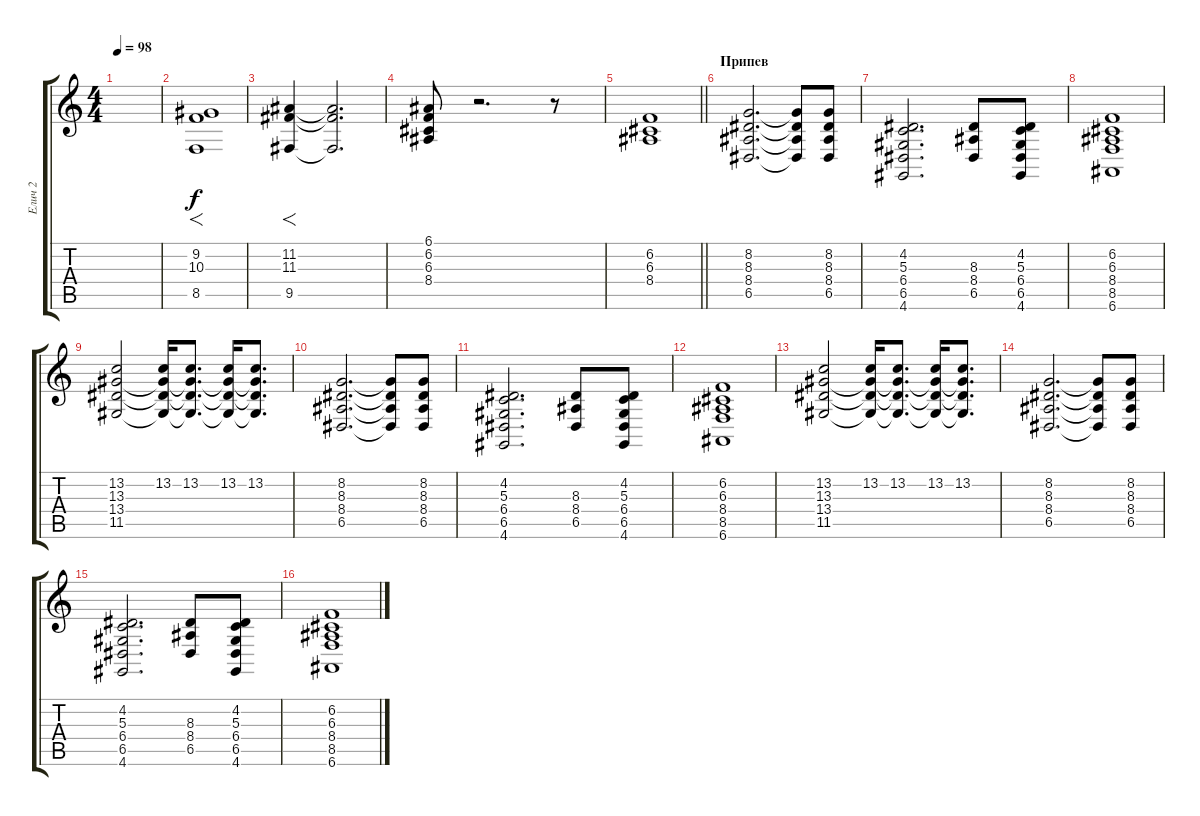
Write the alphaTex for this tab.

\track ("Елич 2" "Елич 2") {instrument brasssection}
\staff {score tabs}
\tuning (E4 B3 G3 D3 A2 E2) {hide}
\ts (4 4)
\tempo 98
\clef g2
\ks c
|
(9.2 10.3 8.5).1{f} |
(11.2 11.3 9.5).4{f} (11.2{t} 11.3{t} 9.5{t}).2{d} |
(6.1 6.2 6.3 8.4).8 r.2{d} r.8 |
\barLineRight lightlight
(6.2 6.3 8.4).1 |
\section ("" "Припев")
(8.2 8.3 8.4 6.5).2{d} (8.2{t} 8.3{t} 8.4{t} 6.5{t}).8 (8.2 8.3 8.4 6.5).8 |
(4.2 5.3 6.4 6.5 4.6).2{d} (8.3 8.4 6.5).8 (4.2 5.3 6.4 6.5 4.6).8 |
(6.2 6.3 8.4 8.5 6.6).1 |
(13.2 13.3 13.4 11.5).2 (13.2 13.3{t} 13.4{t} 11.5{t}).16 (13.2 13.3{t} 13.4{t} 11.5{t}).8{d} (13.2 13.3{t} 13.4{t} 11.5{t}).16 (13.2 13.3{t} 13.4{t} 11.5{t}).8{d} |
(8.2 8.3 8.4 6.5).2{d} (8.2{t} 8.3{t} 8.4{t} 6.5{t}).8 (8.2 8.3 8.4 6.5).8 |
(4.2 5.3 6.4 6.5 4.6).2{d} (8.3 8.4 6.5).8 (4.2 5.3 6.4 6.5 4.6).8 |
(6.2 6.3 8.4 8.5 6.6).1 |
(13.2 13.3 13.4 11.5).2 (13.2 13.3{t} 13.4{t} 11.5{t}).16 (13.2 13.3{t} 13.4{t} 11.5{t}).8{d} (13.2 13.3{t} 13.4{t} 11.5{t}).16 (13.2 13.3{t} 13.4{t} 11.5{t}).8{d} |
(8.2 8.3 8.4 6.5).2{d} (8.2{t} 8.3{t} 8.4{t} 6.5{t}).8 (8.2 8.3 8.4 6.5).8 |
(4.2 5.3 6.4 6.5 4.6).2{d} (8.3 8.4 6.5).8 (4.2 5.3 6.4 6.5 4.6).8 |
(6.2 6.3 8.4 8.5 6.6).1
